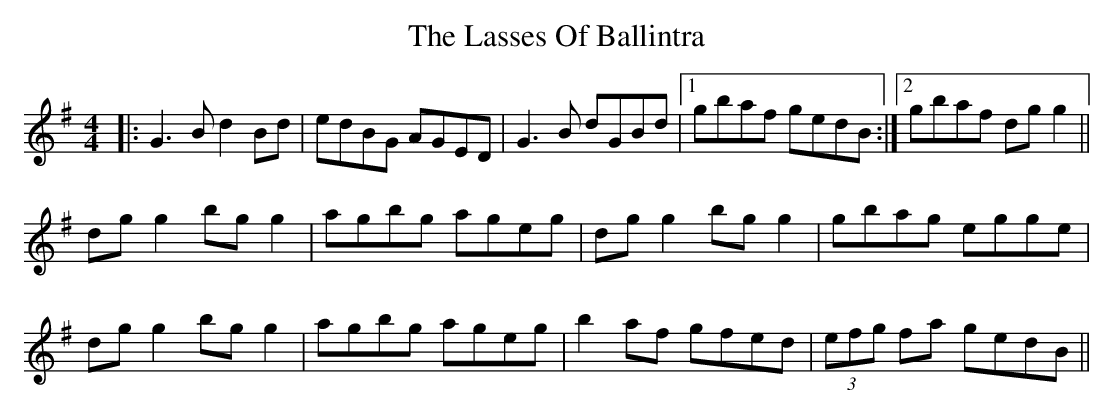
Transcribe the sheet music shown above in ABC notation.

X:1
T: The Lasses Of Ballintra
M: 4/4
L: 1/8
K: Gmaj
|:G3 B d2 Bd|edBG AGED|G3 B dGBd|1 gbaf gedB:|2 gbaf dg g2||
dg g2 bg g2|agbg ageg|dg g2 bg g2|gbag egge|
dg g2 bg g2|agbg ageg|b2 af gfed|(3efg fa gedB||
